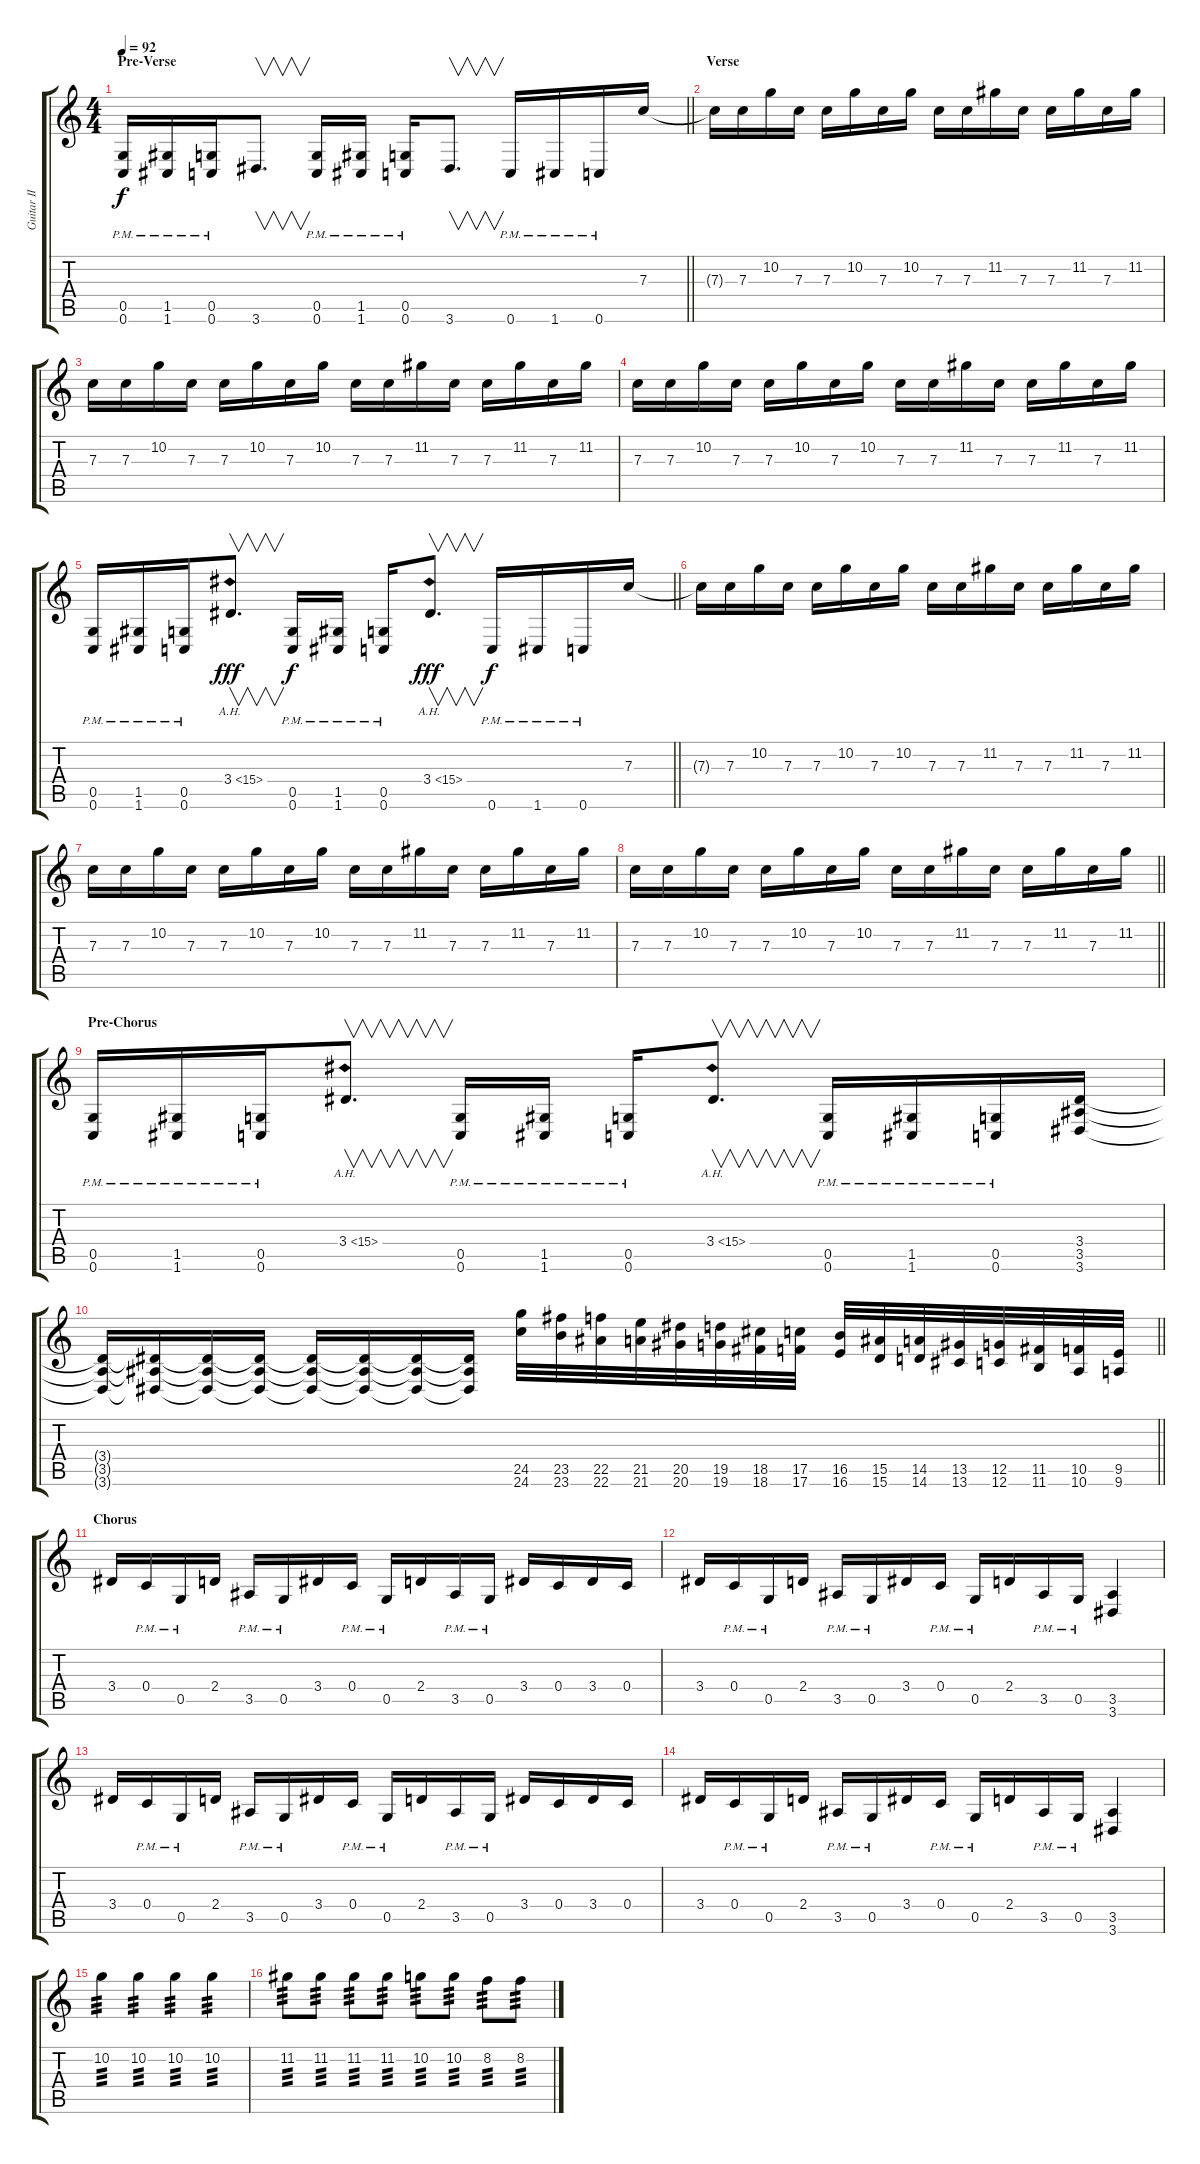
\track ("Guitar II" "Guitar II") {instrument distortionguitar}
\staff {score tabs}
\tuning (D4 A3 F3 C3 G2 C2) {hide}
\ts (4 4)
\section ("" "Pre-Verse")
\tempo 92
\clef g2
\barLineRight lightlight
\ks c
(0.5{pm} 0.6{pm}).16{dy f instrument distortionguitar} (1.5{pm} 1.6{pm}).16 (0.5{pm} 0.6{pm}).16 3.6.8{v d} (0.5{pm} 0.6{pm}).16 (1.5{pm} 1.6{pm}).16 (0.5{pm} 0.6{pm}).16 3.6.8{v d} 0.6{pm}.16 1.6{pm}.16 0.6{pm}.16 7.3.16 |
\section ("" "Verse")
7.3{t}.16 7.3.16 10.2.16 7.3.16 7.3.16 10.2.16 7.3.16 10.2.16 7.3.16 7.3.16 11.2.16 7.3.16 7.3.16 11.2.16 7.3.16 11.2.16 |
7.3.16 7.3.16 10.2.16 7.3.16 7.3.16 10.2.16 7.3.16 10.2.16 7.3.16 7.3.16 11.2.16 7.3.16 7.3.16 11.2.16 7.3.16 11.2.16 |
7.3.16 7.3.16 10.2.16 7.3.16 7.3.16 10.2.16 7.3.16 10.2.16 7.3.16 7.3.16 11.2.16 7.3.16 7.3.16 11.2.16 7.3.16 11.2.16 |
\barLineRight lightlight
(0.5{pm} 0.6{pm}).16 (1.5{pm} 1.6{pm}).16 (0.5{pm} 0.6{pm}).16 3.4{ah 12}.8{v d dy fff} (0.5{pm} 0.6{pm}).16{dy f} (1.5{pm} 1.6{pm}).16 (0.5{pm} 0.6{pm}).16 3.4{ah 12}.8{v d dy fff} 0.6{pm}.16{dy f} 1.6{pm}.16 0.6{pm}.16 7.3.16 |
7.3{t}.16 7.3.16 10.2.16 7.3.16 7.3.16 10.2.16 7.3.16 10.2.16 7.3.16 7.3.16 11.2.16 7.3.16 7.3.16 11.2.16 7.3.16 11.2.16 |
7.3.16 7.3.16 10.2.16 7.3.16 7.3.16 10.2.16 7.3.16 10.2.16 7.3.16 7.3.16 11.2.16 7.3.16 7.3.16 11.2.16 7.3.16 11.2.16 |
\barLineRight lightlight
7.3.16 7.3.16 10.2.16 7.3.16 7.3.16 10.2.16 7.3.16 10.2.16 7.3.16 7.3.16 11.2.16 7.3.16 7.3.16 11.2.16 7.3.16 11.2.16 |
\section ("" "Pre-Chorus")
(0.5{pm} 0.6{pm}).16 (1.5{pm} 1.6{pm}).16 (0.5{pm} 0.6{pm}).16 3.4{ah 12}.8{v d} (0.5{pm} 0.6{pm}).16 (1.5{pm} 1.6{pm}).16 (0.5{pm} 0.6{pm}).16 3.4{ah 12}.8{v d} (0.5{pm} 0.6{pm}).16 (1.5{pm} 1.6{pm}).16 (0.5{pm} 0.6{pm}).16 (3.4 3.5 3.6).16 |
\barLineRight lightlight
(3.4{t} 3.5{t} 3.6{t}).16 (3.4{t} 3.5{t} 3.6{t}).16 (3.4{t} 3.5{t} 3.6{t}).16 (3.4{t} 3.5{t} 3.6{t}).16 (3.4{t} 3.5{t} 3.6{t}).16 (3.4{t} 3.5{t} 3.6{t}).16 (3.4{t} 3.5{t} 3.6{t}).16 (3.4{t} 3.5{t} 3.6{t}).16 (24.5 24.6).32{instrument guitarfretnoise} (23.5 23.6).32 (22.5 22.6).32 (21.5 21.6).32 (20.5 20.6).32 (19.5 19.6).32 (18.5 18.6).32 (17.5 17.6).32 (16.5 16.6).32 (15.5 15.6).32 (14.5 14.6).32 (13.5 13.6).32 (12.5 12.6).32 (11.5 11.6).32 (10.5 10.6).32 (9.5 9.6).32 |
\section ("" "Chorus")
3.4.16{instrument distortionguitar} 0.4{pm}.16 0.5{pm}.16 2.4.16 3.5{pm}.16 0.5{pm}.16 3.4.16 0.4{pm}.16 0.5{pm}.16 2.4.16 3.5{pm}.16 0.5{pm}.16 3.4.16 0.4.16 3.4.16 0.4.16 |
3.4.16 0.4{pm}.16 0.5{pm}.16 2.4.16 3.5{pm}.16 0.5{pm}.16 3.4.16 0.4{pm}.16 0.5{pm}.16 2.4.16 3.5{pm}.16 0.5{pm}.16 (3.5 3.6).4 |
3.4.16 0.4{pm}.16 0.5{pm}.16 2.4.16 3.5{pm}.16 0.5{pm}.16 3.4.16 0.4{pm}.16 0.5{pm}.16 2.4.16 3.5{pm}.16 0.5{pm}.16 3.4.16 0.4.16 3.4.16 0.4.16 |
3.4.16 0.4{pm}.16 0.5{pm}.16 2.4.16 3.5{pm}.16 0.5{pm}.16 3.4.16 0.4{pm}.16 0.5{pm}.16 2.4.16 3.5{pm}.16 0.5{pm}.16 (3.5 3.6).4 |
10.2.4{tp 3} 10.2.4{tp 3} 10.2.4{tp 3} 10.2.4{tp 3} |
11.2.8{tp 3} 11.2.8{tp 3} 11.2.8{tp 3} 11.2.8{tp 3} 10.2.8{tp 3} 10.2.8{tp 3} 8.2.8{tp 3} 8.2.8{tp 3}
